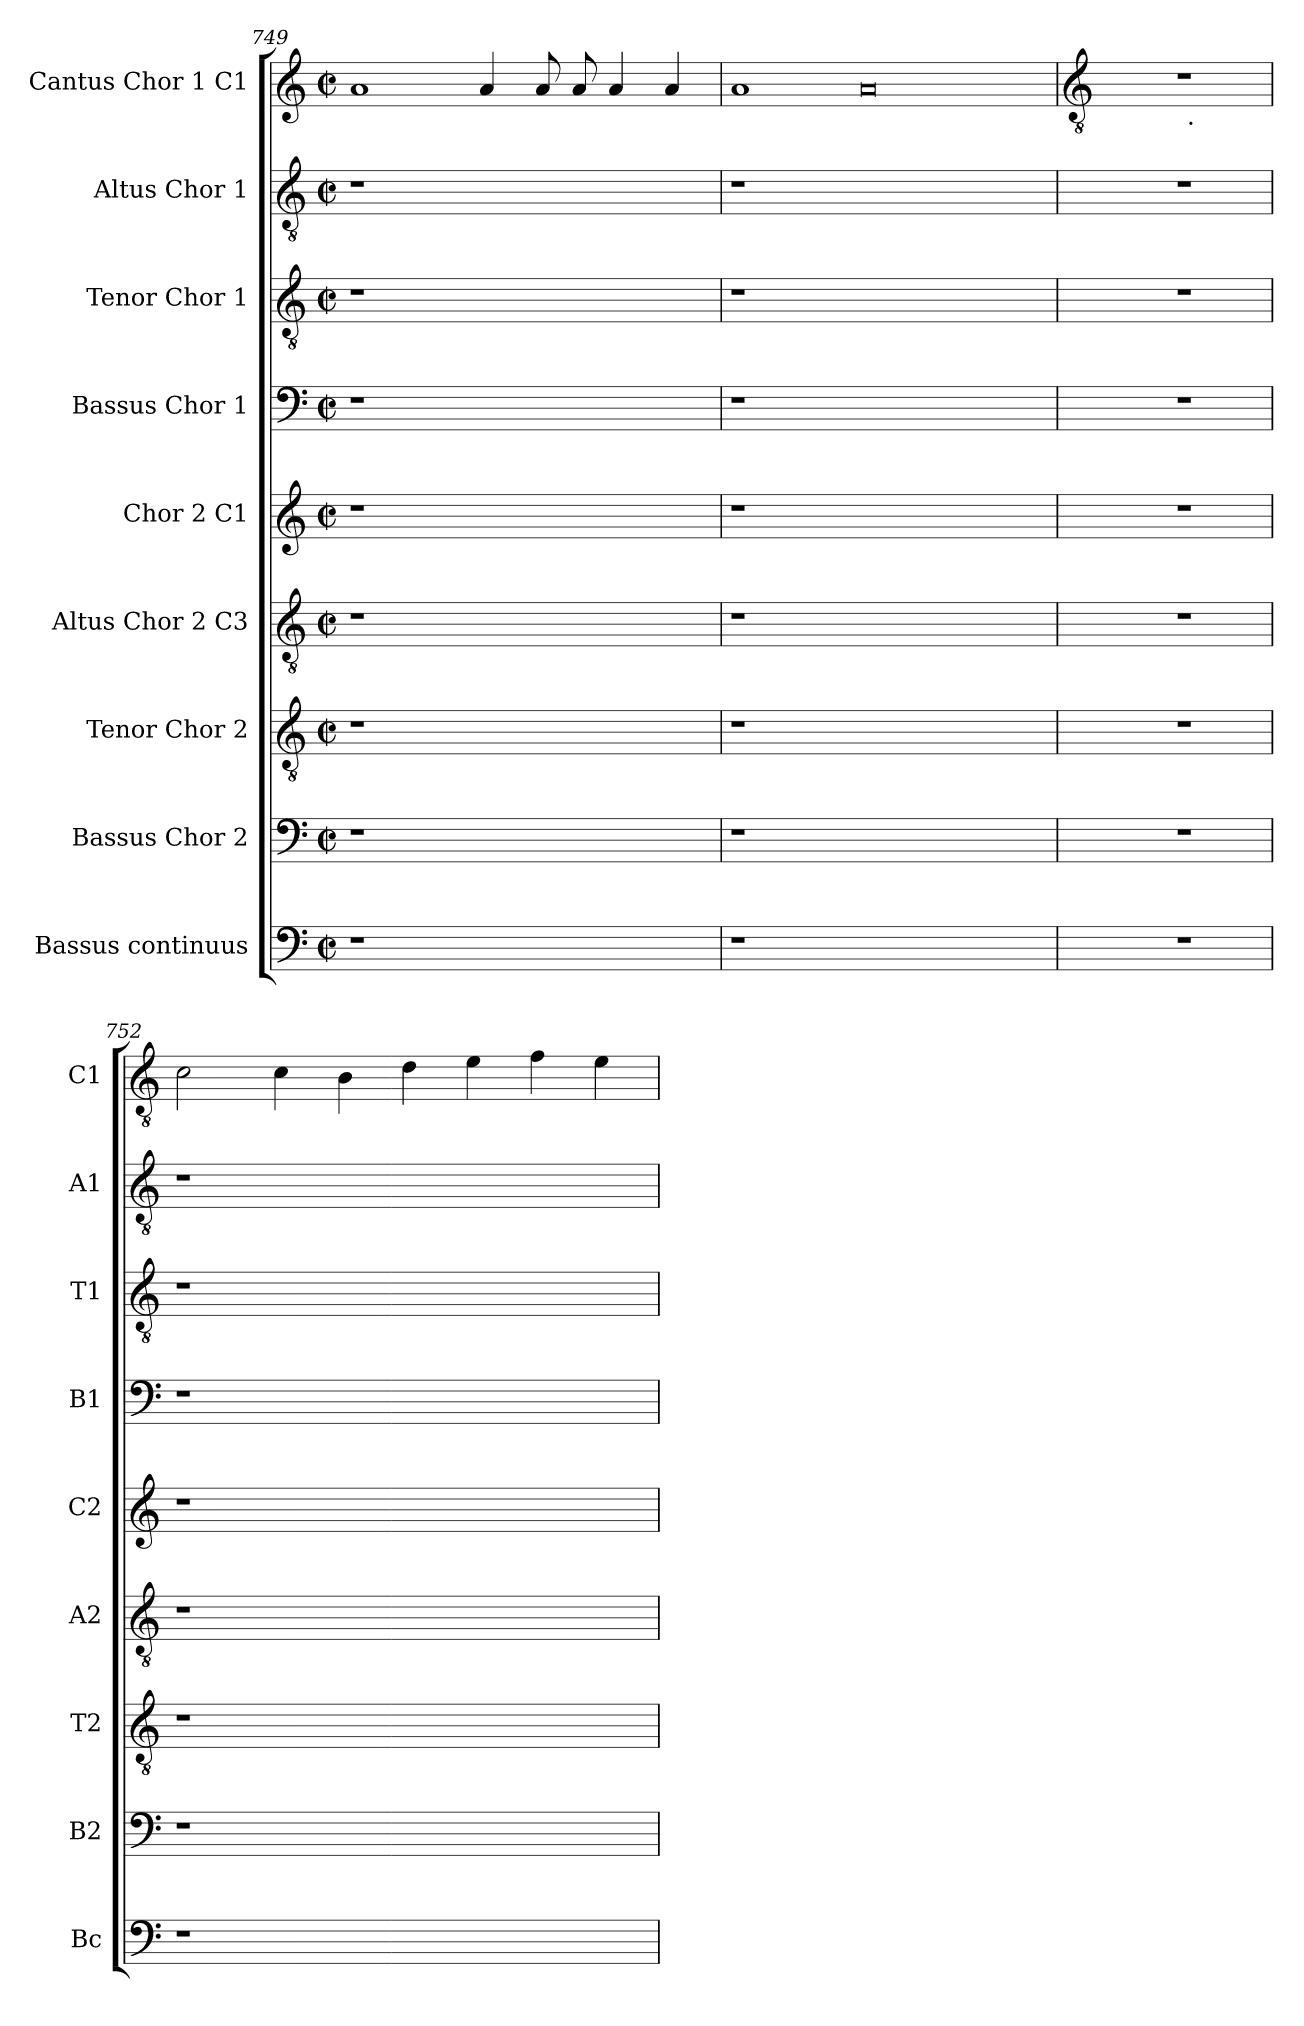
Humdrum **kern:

**kern	**kern	**kern	**kern	**kern	**kern	**kern	**kern	**kern
*part9	*part8	*part7	*part6	*part5	*part4	*part3	*part2	*part1
*staff9	*staff8	*staff7	*staff6	*staff5	*staff4	*staff3	*staff2	*staff1
*I"Bassus continuus	*I"Bassus Chor 2	*I"Tenor Chor 2	*I"Altus Chor 2 C3	*I"Chor 2 C1	*I"Bassus Chor 1	*I"Tenor Chor 1	*I"Altus Chor 1	*I"Cantus Chor 1 C1
*I'Bc	*I'B2	*I'T2	*I'A2	*I'C2	*I'B1	*I'T1	*I'A1	*I'C1
*clefF4	*clefF4	*clefGv2	*clefGv2	*clefG2	*clefF4	*clefGv2	*clefGv2	*clefG2
*ITrd7c12	*	*	*	*	*	*	*	*
*k[]	*k[]	*k[]	*k[]	*k[]	*k[]	*k[]	*k[]	*k[]
*C:	*C:	*C:	*C:	*C:	*C:	*C:	*C:	*C:
*M2/2	*M2/2	*M2/2	*M2/2	*M2/2	*M2/2	*M2/2	*M2/2	*M2/2
*met(c|)	*met(c|)	*met(c|)	*met(c|)	*met(c|)	*met(c|)	*met(c|)	*met(c|)	*met(c|)
=749	=749	=749	=749	=749	=749	=749	=749	=749
1r	1r	1r	1r	1r	1r	1r	1r	1a
1ryy	1ryy	1ryy	1ryy	1ryy	1ryy	1ryy	1ryy	4a/
.	.	.	.	.	.	.	.	8a/
.	.	.	.	.	.	.	.	8a/
.	.	.	.	.	.	.	.	4a/
.	.	.	.	.	.	.	.	4a/
=750	=750	=750	=750	=750	=750	=750	=750	=750
1r	1r	1r	1r	1r	1r	1r	1r	1a
0ryy	0ryy	0ryy	0ryy	0ryy	0ryy	0ryy	0ryy	0a
!!LO:PB:g=z
=751!	=751!	=751!	=751!	=751!	=751!	=751!	=751!	=751!
*	*	*	*	*	*	*	*	*clefGv2
*	*	*	*	*	*	*	*	*^
1r	1r	1r	1r	1r	1r	1r	1r	1r	2ryy
!	!	!	!	!	!	!	!	!	!LO:TX:b:t=.
.	.	.	.	.	.	.	.	.	2ryy
*	*	*	*	*	*	*	*	*v	*v
=752	=752	=752	=752	=752	=752	=752	=752	=752
1r	1r	1r	1r	1r	1r	1r	1r	2c\
.	.	.	.	.	.	.	.	4c\
.	.	.	.	.	.	.	.	4B\
1ryy	1ryy	1ryy	1ryy	1ryy	1ryy	1ryy	1ryy	4d\
.	.	.	.	.	.	.	.	4e\
.	.	.	.	.	.	.	.	4f\
.	.	.	.	.	.	.	.	4e\
=	=	=	=	=	=	=	=	=
*-	*-	*-	*-	*-	*-	*-	*-	*-
